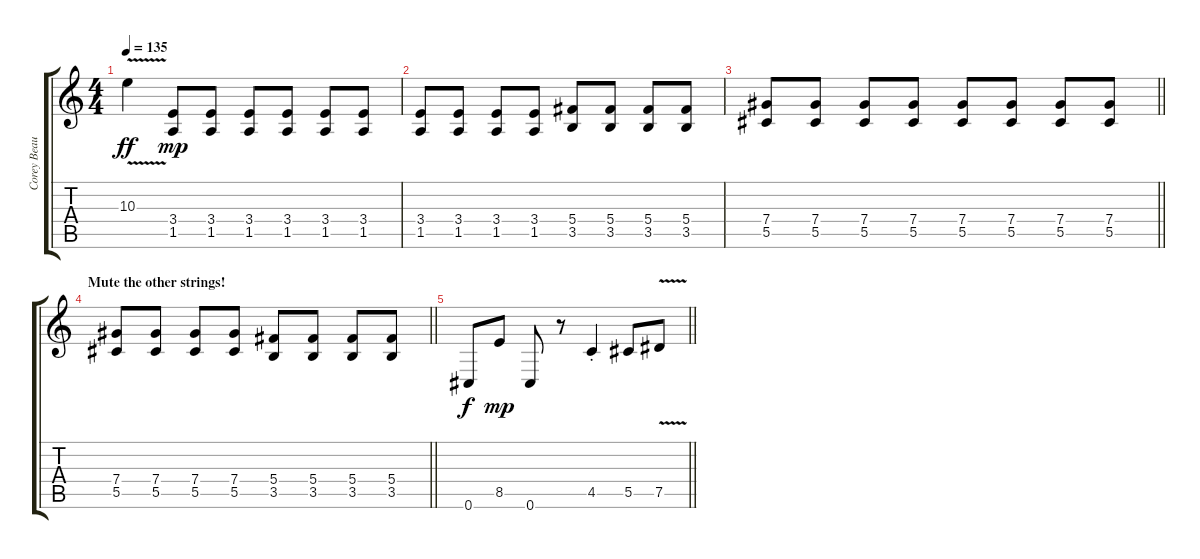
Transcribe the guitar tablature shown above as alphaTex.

\track ("Corey Beaulieu" "Corey Beau") {instrument distortionguitar}
\staff {score tabs}
\tuning (Eb4 Bb3 Gb3 Db3 Ab2 Db2) {hide}
\ts (4 4)
\tempo 135
\clef g2
\ks c
10.3{v}.4{dy ff} (3.4 1.5).8{dy mp} (3.4 1.5).8 (3.4 1.5).8 (3.4 1.5).8 (3.4 1.5).8 (3.4 1.5).8 |
(3.4 1.5).8 (3.4 1.5).8 (3.4 1.5).8 (3.4 1.5).8 (5.4 3.5).8 (5.4 3.5).8 (5.4 3.5).8 (5.4 3.5).8 |
\barLineRight lightlight
(7.4 5.5).8 (7.4 5.5).8 (7.4 5.5).8 (7.4 5.5).8 (7.4 5.5).8 (7.4 5.5).8 (7.4 5.5).8 (7.4 5.5).8 |
\section ("" "Mute the other strings!")
\barLineRight lightlight
(7.4 5.5).8 (7.4 5.5).8 (7.4 5.5).8 (7.4 5.5).8 (5.4 3.5).8 (5.4 3.5).8 (5.4 3.5).8 (5.4 3.5).8 |
\barLineRight lightlight
0.6.8{dy f} 8.5.8{dy mp} 0.6.8 r.8 4.5{st}.4 5.5.8 7.5{v}.8
